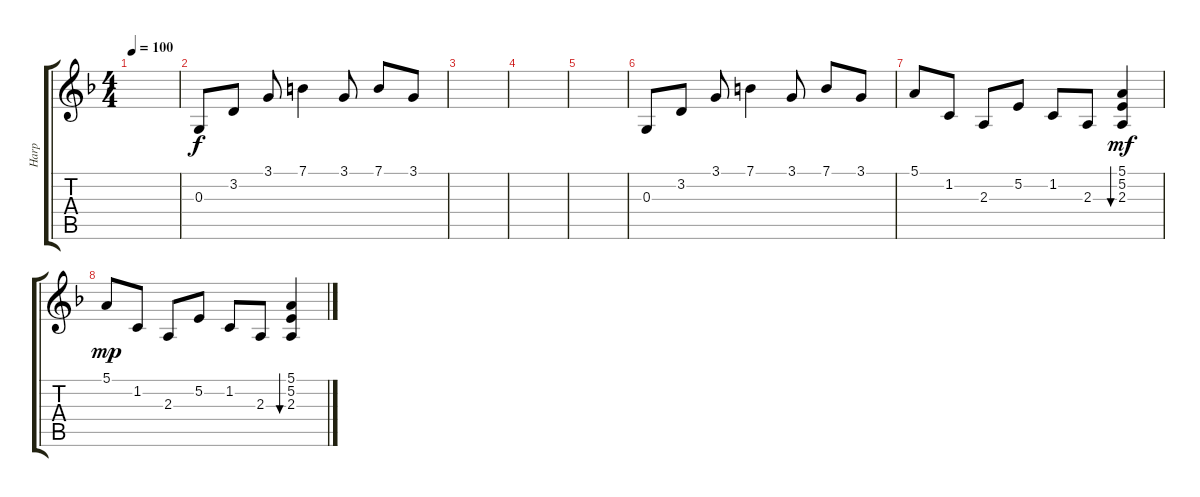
\track ("Harp" "Harp") {instrument orchestralharp}
\staff {score tabs}
\tuning (E4 B3 G3 D3 A2 E2) {hide}
\ts (4 4)
\tempo 100
\clef g2
\ks dminor
|
0.3.8 3.2.8 3.1.8 7.1.4 3.1.8 7.1.8 3.1.8 |
|
|
|
0.3.8 3.2.8 3.1.8 7.1.4 3.1.8 7.1.8 3.1.8 |
5.1.8 1.2.8 2.3.8 5.2.8 1.2.8 2.3.8 (5.1 5.2 2.3).4{bu 240 dy mf} |
5.1.8{dy mp} 1.2.8 2.3.8 5.2.8 1.2.8 2.3.8 (5.1 5.2 2.3).4{bu 240}
